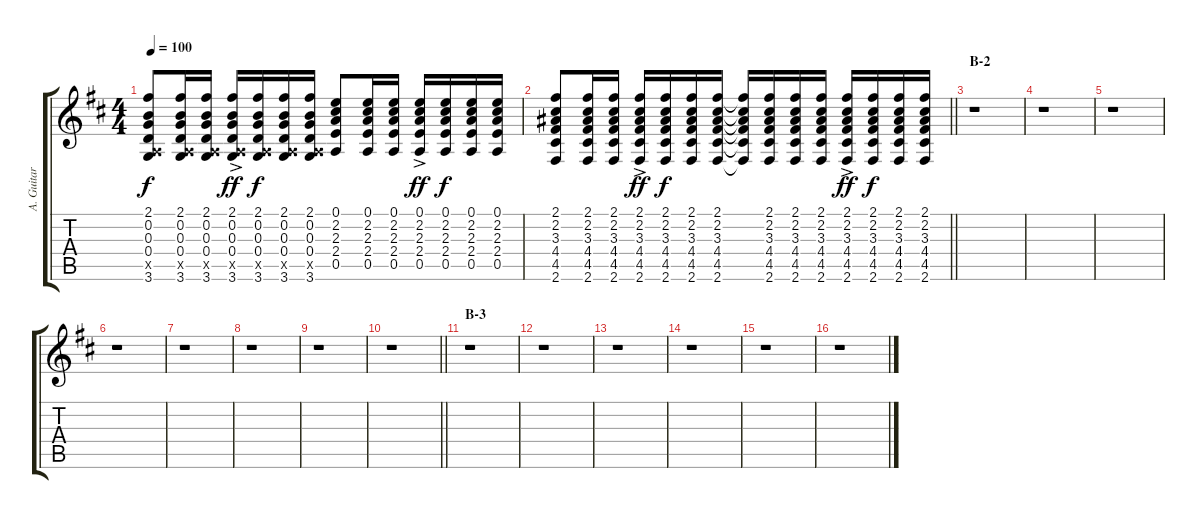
\track ("A. Guitar" "A. Guitar") {instrument acousticguitarsteel}
\staff {score tabs}
\tuning (E4 B3 G3 D3 A2 E2) {hide}
\ts (4 4)
\tempo 100
\clef g2
\ks d
(2.1 0.2 0.3 0.4 0.5{x} 3.6).8{dy f} (2.1 0.2 0.3 0.4 0.5{x} 3.6).16 (2.1 0.2 0.3 0.4 0.5{x} 3.6).16 (2.1{ac} 0.2{ac} 0.3{ac} 0.4{ac} 0.5{ac x} 3.6{ac}).16{dy ff} (2.1 0.2 0.3 0.4 0.5{x} 3.6).16{dy f} (2.1 0.2 0.3 0.4 0.5{x} 3.6).16 (2.1 0.2 0.3 0.4 0.5{x} 3.6).16 (0.1 2.2 2.3 2.4 0.5).8 (0.1 2.2 2.3 2.4 0.5).16 (0.1 2.2 2.3 2.4 0.5).16 (0.1{ac} 2.2{ac} 2.3{ac} 2.4{ac} 0.5{ac}).16{dy ff} (0.1 2.2 2.3 2.4 0.5).16{dy f} (0.1 2.2 2.3 2.4 0.5).16 (0.1 2.2 2.3 2.4 0.5).16 |
\barLineRight lightlight
(2.1 2.2 3.3 4.4 4.5 2.6).8 (2.1 2.2 3.3 4.4 4.5 2.6).16 (2.1 2.2 3.3 4.4 4.5 2.6).16 (2.1{ac} 2.2{ac} 3.3{ac} 4.4{ac} 4.5{ac} 2.6{ac}).16{dy ff} (2.1 2.2 3.3 4.4 4.5 2.6).16{dy f} (2.1 2.2 3.3 4.4 4.5 2.6).16 (2.1 2.2 3.3 4.4 4.5 2.6).16 (2.1{t} 2.2{t} 3.3{t} 4.4{t} 4.5{t} 2.6{t}).16 (2.1 2.2 3.3 4.4 4.5 2.6).16 (2.1 2.2 3.3 4.4 4.5 2.6).16 (2.1 2.2 3.3 4.4 4.5 2.6).16 (2.1{ac} 2.2{ac} 3.3{ac} 4.4{ac} 4.5{ac} 2.6{ac}).16{dy ff} (2.1 2.2 3.3 4.4 4.5 2.6).16{dy f} (2.1 2.2 3.3 4.4 4.5 2.6).16 (2.1 2.2 3.3 4.4 4.5 2.6).16 |
\section ("" "B-2")
r.1 |
r.1 |
r.1 |
r.1 |
r.1 |
r.1 |
r.1 |
\barLineRight lightlight
r.1 |
\section ("" "B-3")
r.1 |
r.1 |
r.1 |
r.1 |
r.1 |
r.1
